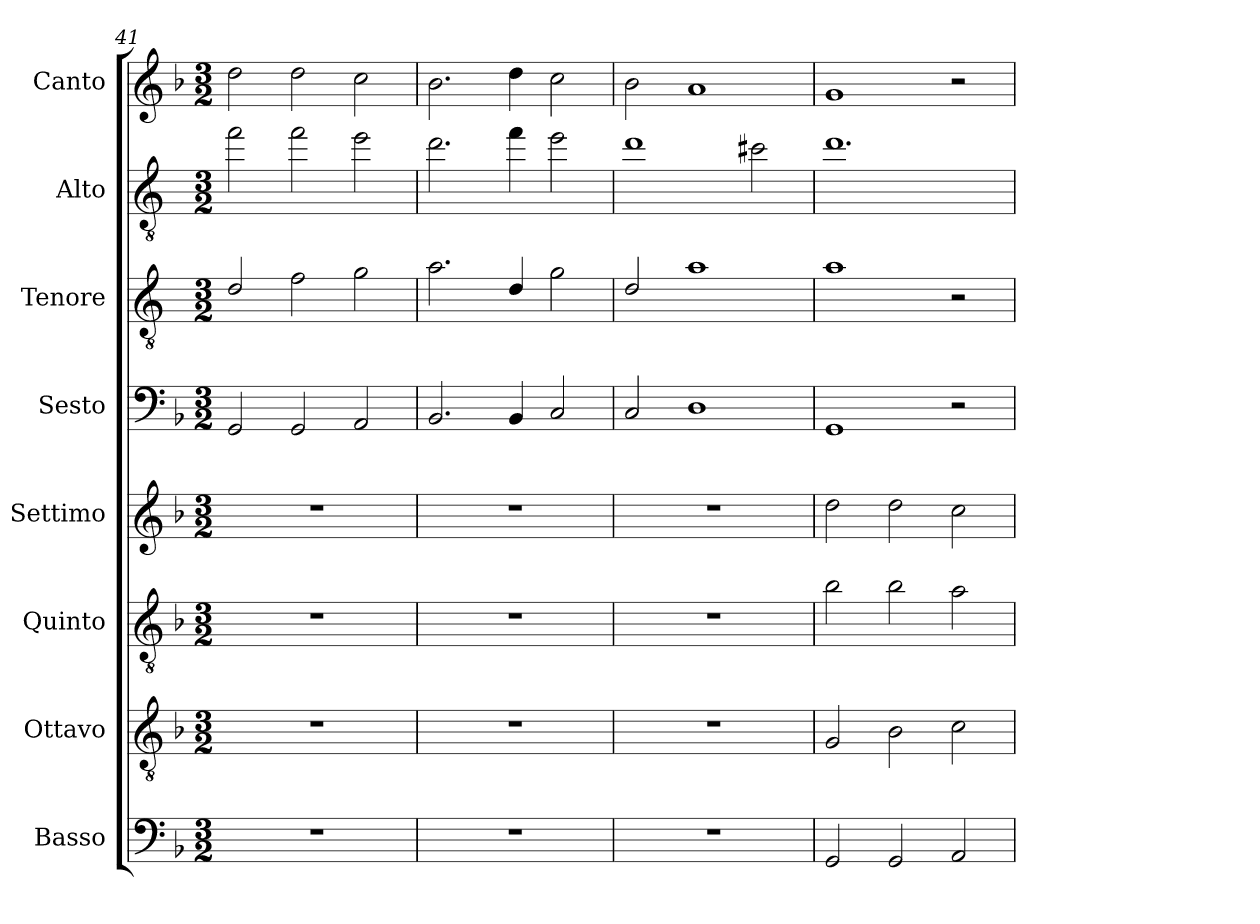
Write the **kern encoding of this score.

**kern	**kern	**kern	**kern	**kern	**kern	**kern	**kern
*part8	*part7	*part6	*part5	*part4	*part3	*part2	*part1
*staff8	*staff7	*staff6	*staff5	*staff4	*staff3	*staff2	*staff1
*I"Basso	*I"Ottavo	*I"Quinto	*I"Settimo	*I"Sesto	*I"Tenore	*I"Alto	*I"Canto
*clefF4	*clefGv2	*clefGv2	*clefG2	*clefF4	*clefGv2	*clefGv2	*clefG2
*	*	*	*	*	*ITrd4c7	*ITrd4c7	*
*k[b-]	*k[b-]	*k[b-]	*k[b-]	*k[b-]	*k[b-]	*k[b-]	*k[b-]
*M3/2	*M3/2	*M3/2	*M3/2	*M3/2	*M3/2	*M3/2	*M3/2
=41	=41	=41	=41	=41	=41	=41	=41
1.r	1.r	1.r	1.r	2GG/	2G/	2b-\	2dd\
.	.	.	.	2GG/	2B-\	2b-\	2dd\
.	.	.	.	2AA/	2c\	2a\	2cc\
=42	=42	=42	=42	=42	=42	=42	=42
1.r	1.r	1.r	1.r	2.BB-/	2.d\	2.g\	2.b-\
.	.	.	.	4BB-/	4G/	4b-\	4dd\
.	.	.	.	2C/	2c\	2a\	2cc\
=43	=43	=43	=43	=43	=43	=43	=43
1.r	1.r	1.r	1.r	2C/	2G/	1g	2b-\
.	.	.	.	1D	1d	.	1a
.	.	.	.	.	.	2f#X\	.
=44	=44	=44	=44	=44	=44	=44	=44
2GG/	2G/	2b-\	2dd\	1GG	1d	1.g	1g
2GG/	2B-\	2b-\	2dd\	.	.	.	.
2AA/	2c\	2a\	2cc\	2r	2r	.	2r
=	=	=	=	=	=	=	=
*-	*-	*-	*-	*-	*-	*-	*-
